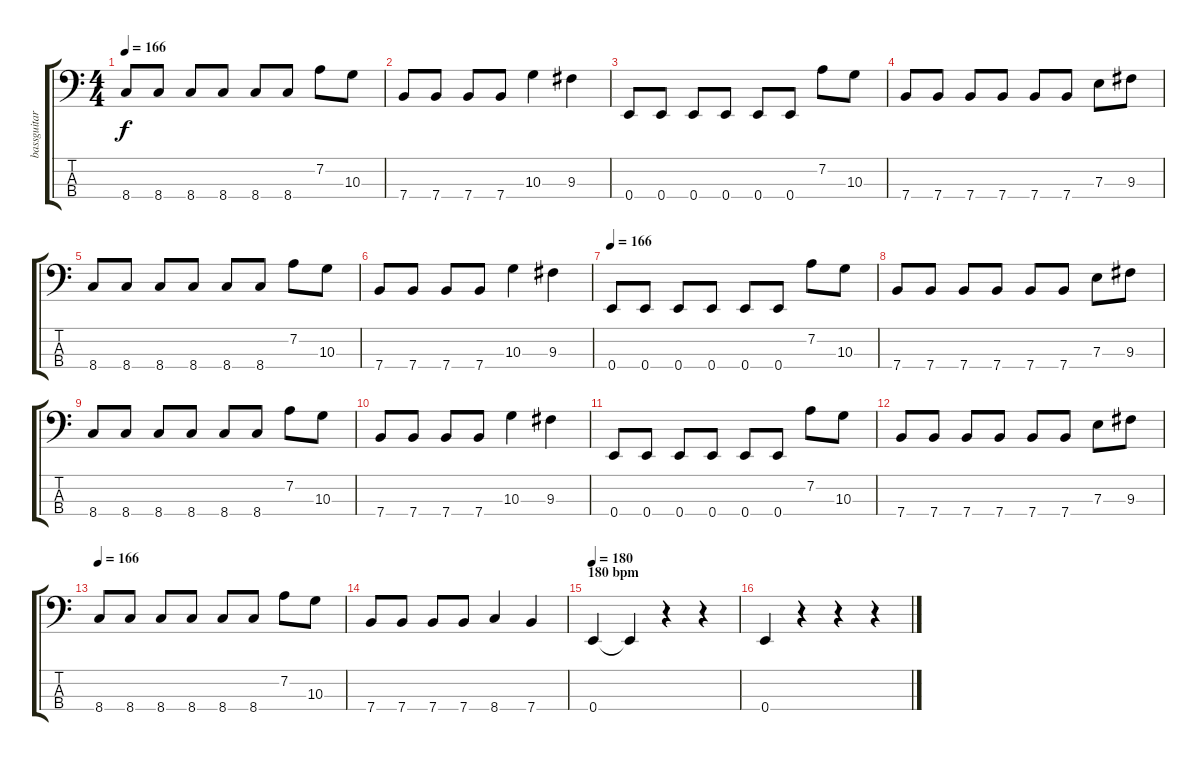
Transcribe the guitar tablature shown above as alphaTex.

\track ("bassguitar" "bassguitar") {instrument electricbasspick}
\staff {score tabs}
\tuning (G2 D2 A1 E1) {hide}
\ts (4 4)
\tempo 166
\clef f4
\ks c
8.4.8{dy f} 8.4.8 8.4.8 8.4.8 8.4.8 8.4.8 7.2.8 10.3.8 |
7.4.8 7.4.8 7.4.8 7.4.8 10.3.4 9.3.4 |
0.4.8 0.4.8 0.4.8 0.4.8 0.4.8 0.4.8 7.2.8 10.3.8 |
7.4.8 7.4.8 7.4.8 7.4.8 7.4.8 7.4.8 7.3.8 9.3.8 |
8.4.8 8.4.8 8.4.8 8.4.8 8.4.8 8.4.8 7.2.8 10.3.8 |
7.4.8 7.4.8 7.4.8 7.4.8 10.3.4 9.3.4 |
\tempo 166
0.4.8 0.4.8 0.4.8 0.4.8 0.4.8 0.4.8 7.2.8 10.3.8 |
7.4.8 7.4.8 7.4.8 7.4.8 7.4.8 7.4.8 7.3.8 9.3.8 |
8.4.8 8.4.8 8.4.8 8.4.8 8.4.8 8.4.8 7.2.8 10.3.8 |
7.4.8 7.4.8 7.4.8 7.4.8 10.3.4 9.3.4 |
0.4.8 0.4.8 0.4.8 0.4.8 0.4.8 0.4.8 7.2.8 10.3.8 |
7.4.8 7.4.8 7.4.8 7.4.8 7.4.8 7.4.8 7.3.8 9.3.8 |
\tempo 166
8.4.8 8.4.8 8.4.8 8.4.8 8.4.8 8.4.8 7.2.8 10.3.8 |
7.4.8 7.4.8 7.4.8 7.4.8 8.4.4 7.4.4 |
\section ("" "180 bpm")
\tempo 180
0.4.4 0.4{t}.4 r.4 r.4 |
0.4.4 r.4 r.4 r.4
